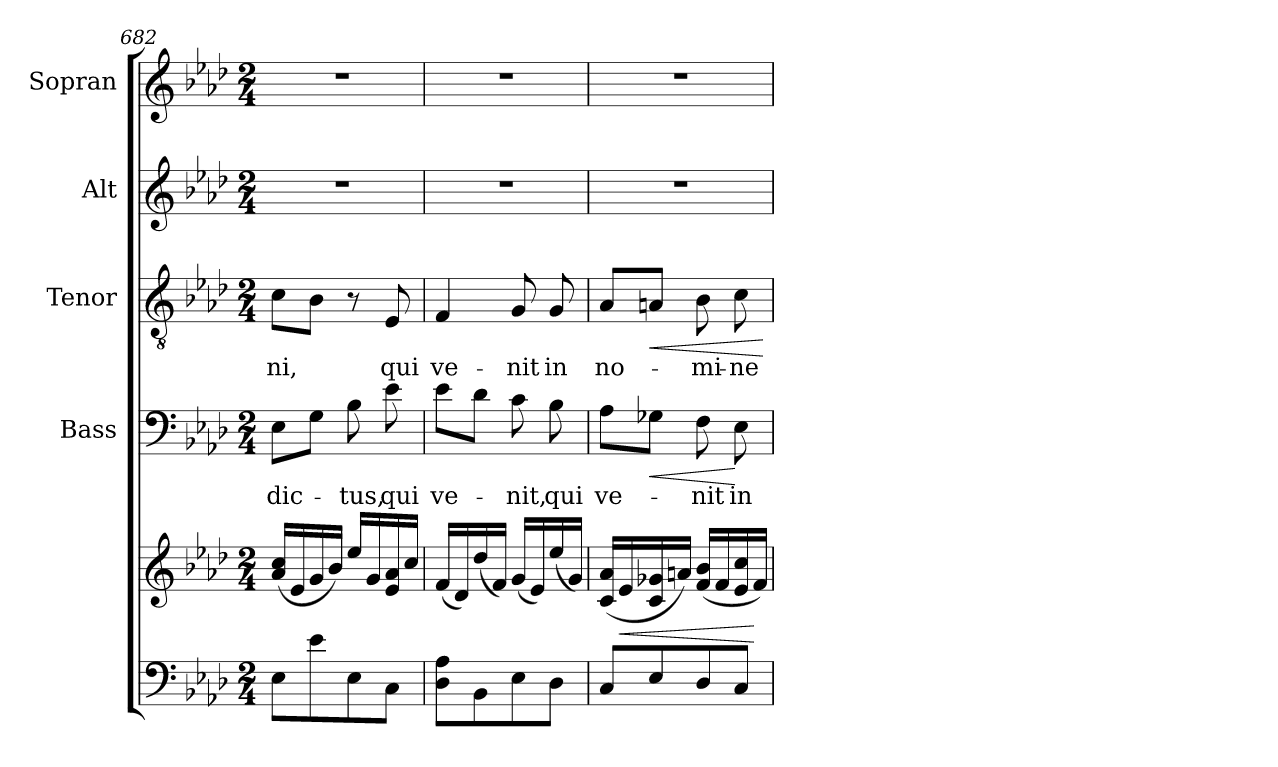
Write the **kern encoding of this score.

**kern	**kern	**dynam	**kern	**text	**dynam	**kern	**text	**dynam	**kern	**kern
*part5	*part5	*part5	*part4	*part4	*part4	*part3	*part3	*part3	*part2	*part1
*staff6	*staff5	*staff5/6	*staff4	*staff4	*staff4	*staff3	*staff3	*staff3	*staff2	*staff1
*	*	*	*I"Bass	*	*	*I"Tenor	*	*	*I"Alt	*I"Sopran
*	*	*	*I'B.	*	*	*I'T.	*	*	*I'A.	*I'S.
*clefF4	*clefG2	*	*clefF4	*	*	*clefGv2	*	*	*clefG2	*clefG2
*k[b-e-a-d-]	*k[b-e-a-d-]	*	*k[b-e-a-d-]	*	*	*k[b-e-a-d-]	*	*	*k[b-e-a-d-]	*k[b-e-a-d-]
*A-:	*A-:	*	*A-:	*	*	*A-:	*	*	*A-:	*A-:
*M2/4	*M2/4	*	*M2/4	*	*	*M2/4	*	*	*M2/4	*M2/4
=682	=682	=682	=682	=682	=682	=682	=682	=682	=682	=682
!	!	!	!	!LO:LY:b	!	!	!LO:LY:b	!	!	!
8E-\L	(<16a-/ 16cc/LL	.	8E-\L	-dic-	.	8c\L	-ni,	.	2r	2r
.	16e-/	.	.	.	.	.	.	.	.	.
8e-\	16g/	.	8G\J	.	.	8B-\J	.	.	.	.
.	16b-/JJ)	.	.	.	.	.	.	.	.	.
!	!	!	!	!LO:LY:b	!	!	!	!	!	!
8E-\	16ee-/LL	.	8B-\	-tus,	.	8r	.	.	.	.
.	16g/	.	.	.	.	.	.	.	.	.
!	!	!	!	!LO:LY:b	!	!	!LO:LY:b	!	!	!
8C\J	16e-/ 16a-/	.	8e-\	qui	.	8E-/	qui	.	.	.
.	16cc/JJ	.	.	.	.	.	.	.	.	.
=683	=683	=683	=683	=683	=683	=683	=683	=683	=683	=683
!	!	!	!	!LO:LY:b	!	!	!LO:LY:b	!	!	!
8D-\ 8A-\L	(<16f/LL	.	8e-\L	ve-	.	4F/	ve-	.	2r	2r
.	16d-/)	.	.	.	.	.	.	.	.	.
8BB-\	(<16dd-/	.	8d-\J	.	.	.	.	.	.	.
.	16f/JJ)	.	.	.	.	.	.	.	.	.
!	!	!	!	!LO:LY:b	!	!	!LO:LY:b	!	!	!
8E-\	(<16g/LL	.	8c\	-nit,	.	8G/	-nit	.	.	.
.	16e-/)	.	.	.	.	.	.	.	.	.
!	!	!	!	!LO:LY:b	!	!	!LO:LY:b	!	!	!
8D-\J	(<16ee-/	.	8B-\	qui	.	8G/	in	.	.	.
.	16g/JJ)	.	.	.	.	.	.	.	.	.
=684	=684	=684	=684	=684	=684	=684	=684	=684	=684	=684
!	!	!	!	!LO:LY:b	!	!	!LO:LY:b	!	!	!
8C/L	(<16c/ 16a-/LL	.	8A-\L	ve-	.	8A-/L	no-	.	2r	2r
!	!	!LO:HP:b	!	!	!	!	!	!	!	!
.	16e-/	<	.	.	.	.	.	.	.	.
!	!	!	!	!	!LO:HP:b	!	!	!LO:HP:b	!	!
8E-/	16c/ 16g-X/	.	8G-X\J	.	<	8An/J	.	<	.	.
.	16an/JJ)	.	.	.	.	.	.	.	.	.
!	!	!	!	!LO:LY:b	!	!	!LO:LY:b	!	!	!
8D-/	(<16f/ 16b-/LL	.	8F\	-nit	.	8B-\	-mi-	.	.	.
.	16f/	.	.	.	.	.	.	.	.	.
!	!	!	!	!LO:LY:b	!	!	!LO:LY:b	!	!	!
8C/J	16e-/ 16cc/	.	8E-\	in	[	8c\	-ne	.	.	.
.	16f/JJ)	[	.	.	.	.	.	.	.	.
.	.	.	.	.	.	.	.	[	.	.
=	=	=	=	=	=	=	=	=	=	=
*-	*-	*-	*-	*-	*-	*-	*-	*-	*-	*-
